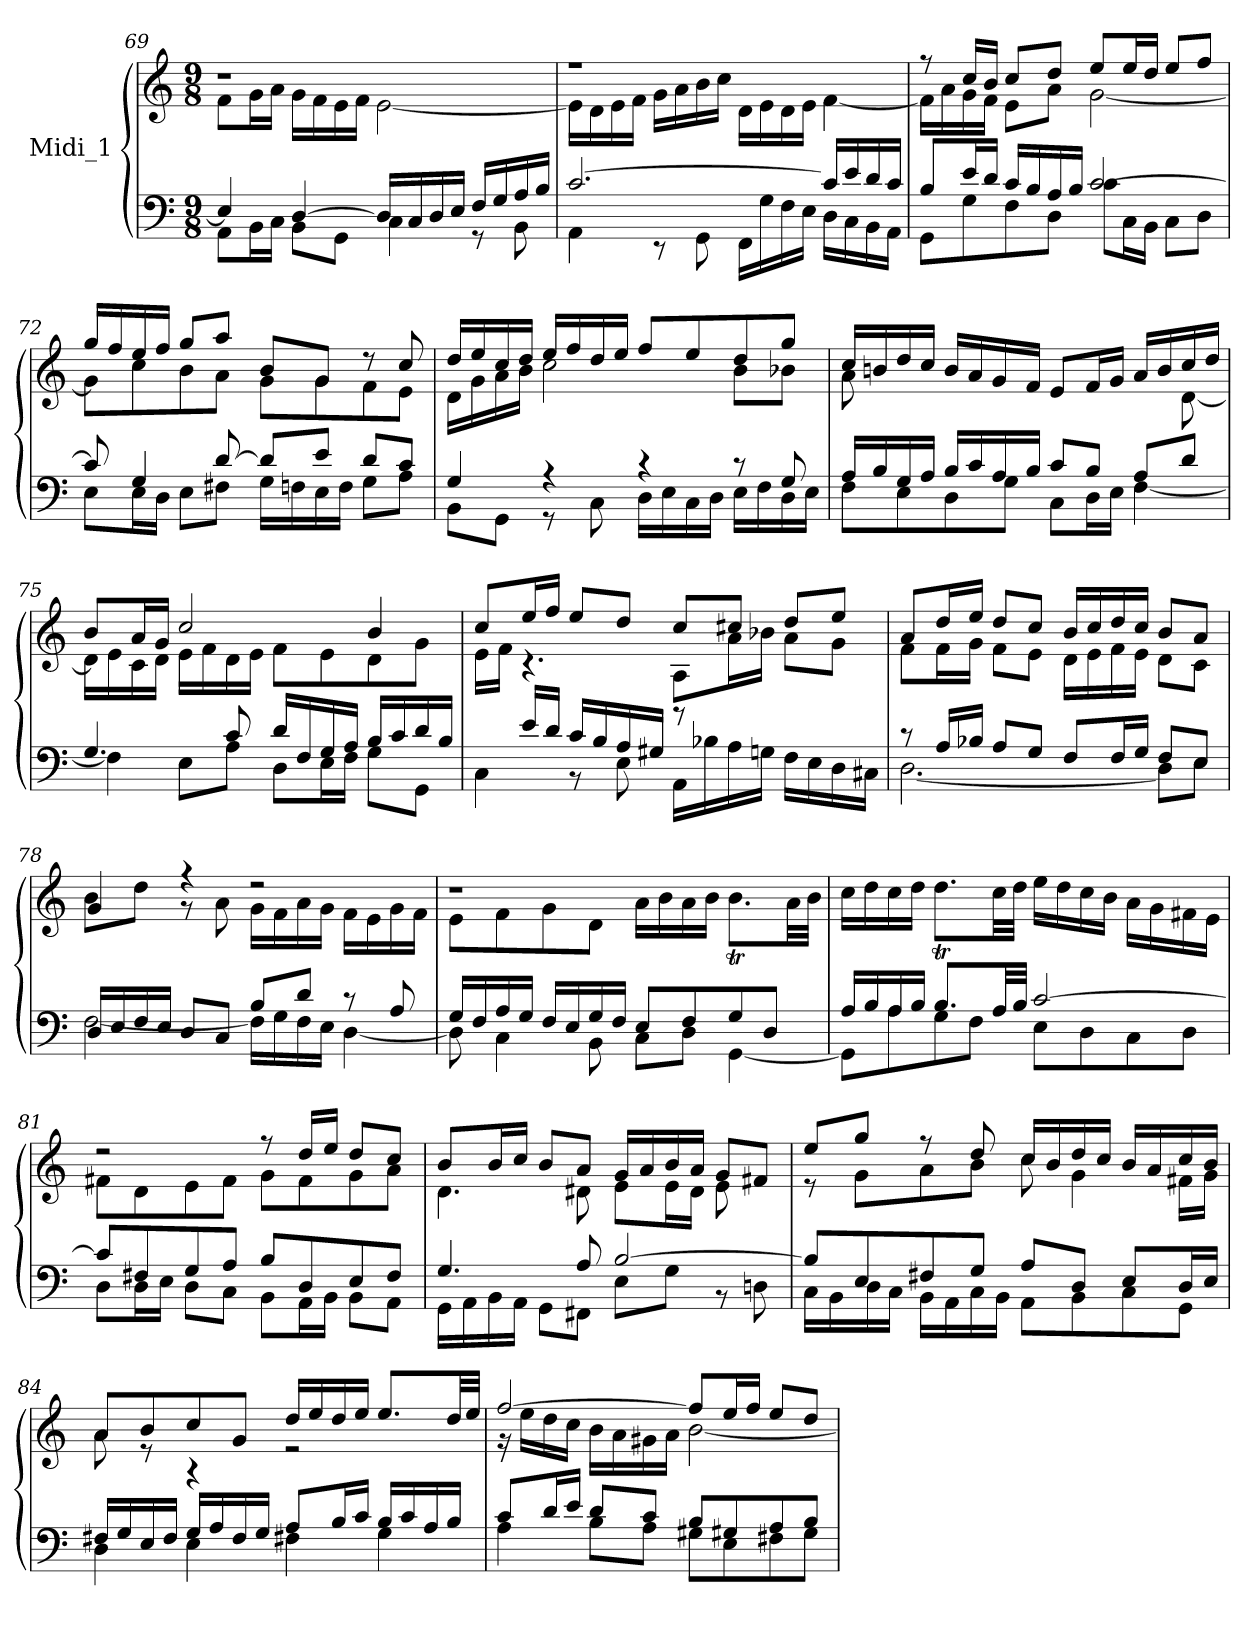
**kern	**kern
*part1	*part1
*staff2	*staff1
*I"Midi_1	*
*clefF4	*clefG2
*k[]	*k[]
*C:	*C:
*M9/8	*M9/8
=69	=69
*^	*^
4E/]	8AAL	1r	8f\L
.	16BB\L	.	16g\L
.	16C\JJ	.	16a\JJ
[4D/	8BBL	.	16gLL
.	.	.	16f\
.	8GG\J	.	16e\
.	.	.	16f\JJ
16DLL]	4C\	.	[2e\
16C	.	.	.
16D/	.	.	.
16E/JJ	.	.	.
16F/LL	8r	.	.
16G/	.	.	.
16A/	8BB\	.	.
16B/JJ	.	.	.
!!LO:LB:g=z	!!
=70	=70	=70	=70
[2.c/	4AA\	1r	16eLL]
.	.	.	16d\
.	.	.	16e\
.	.	.	16f\JJ
.	8r	.	16gLL
.	.	.	16a\
.	8GG\	.	16b\
.	.	.	16cc\JJ
.	16FFLL	.	16d\LL
.	16G\	.	16e\
.	16F\	.	16d\
.	16E\JJ	.	16e\JJ
16cLL]	16DLL	.	[4f\
16e/	16C\	.	.
16d/	16BB\	.	.
16c/JJ	16AA\JJ	.	.
=71	=71	=71	=71
8BL	8GGL	8r	16f\LL]
.	.	.	16a\
16e/L	8G\	16ccLL	16g\
16d/JJ	.	16b/JJ	16f\JJ
16cLL	8F\	8ccL	8e\L
16B/	.	.	.
16A/	8D\J	8dd/J	8a\J
16B/JJ	.	.	.
[2c/	8c\L	8ee/L	[2g\
.	16C\L	16ee/L	.
.	16BB\JJ	16dd/JJ	.
.	8C\L	8ee/L	.
.	8D\J	8ff/J	.
=72	=72	=72	=72
8c/]	8EL	16gg/LL	8g\L]
.	.	16ff/	.
4G/	16E\L	16ee/	8cc\
.	16D\JJ	16ff/JJ	.
.	8E\L	8gg/L	8b\
[8d/	8F#X\J	8aa/J	8a\J
8dL]	16G\LL	8bL	8gL
.	16Fn\	.	.
8e/J	16E\	8g/J	8g\
.	16F\JJ	.	.
8dL	8GL	8r	8f\
8c/J	8A\J	8cc/	8e\J
!!LO:LB:g=z	!!
=73	=73	=73	=73
4G/	8BB\L	16dd/LL	16d\LL
.	.	16ee/	16g\
.	8GG\J	16cc/	16a\
.	.	16dd/JJ	16b\JJ
4r	8r	16eeLL	2cc\
.	.	16ff/	.
.	8C\	16dd/	.
.	.	16ee/JJ	.
4r	16D\LL	8ffL	.
.	16E\	.	.
.	16C\	8ee/	.
.	16D\JJ	.	.
8r	16E\LL	8dd/	8b\L
.	16F\	.	.
8G/	16D\	8gg/J	8b-X\J
.	16E\JJ	.	.
=74	=74	=74	=74
16A/LL	8F\L	16ccLL	8a\
16B/	.	16bn/	.
16G/	8E\	16dd/	8ryy
16A/JJ	.	16cc/JJ	.
16BLL	8D\	16bLL	4ryy
16c/	.	16a/	.
16A	8G\J	16g/	.
16BJJ	.	16f/JJ	.
8cL	8C\L	8eL	4ryy
8B/J	16D\L	16f/L	.
.	16E\JJ	16g/JJ	.
8A/L	[4F\	16aLL	8ryy
.	.	16b/	.
8d/J	.	16cc/	[8d\
.	.	16dd/JJ	.
=75	=75	=75	=75
4.G/	4F\]	8bL	16dLL]
.	.	.	16e\
.	.	16a/L	16c\
.	.	16g/JJ	16d\JJ
.	8EL	2cc/	16e\LL
.	.	.	16f\
8c/	8A\J	.	16d\
.	.	.	16e\JJ
16dLL	8DL	.	8fL
16F/	.	.	.
16G/	16E\L	.	8e\
16A/JJ	16F\JJ	.	.
16BLL	8GL	4b/	8d\
16c/	.	.	.
16d/	8GG\J	.	8g\J
16B/JJ	.	.	.
!!LO:LB:g=z	!!
=76	=76	=76	=76
8ryy	4C\	8ccL	16e\LL
.	.	.	16f\JJ
16eLL	.	16ee/L	4.r
16d/JJ	.	16ff/JJ	.
16cLL	8r	8ee/L	.
16B/	.	.	.
16A/	8E\	8dd/J	.
16G#X/JJ	.	.	.
8r	16AALL	8ccL	8AL
.	16B-X\	.	.
8ryy	16A\	8cc#X/J	16a\L
.	16G\JJ	.	16b-X\JJ
4ryy	16F\LL	8ddL	8aL
.	16E\	.	.
.	16D\	8ee/J	8g\J
.	16C#X\JJ	.	.
=77	=77	=77	=77
8r	[2.D\	8aL	8f\L
16ALL	.	16dd/L	16f\L
16B-X/JJ	.	16ee/JJ	16g\JJ
8A/L	.	8ddL	8f\L
8G/J	.	8cc/J	8e\J
8FL	.	16bLL	16dLL
.	.	16cc/	16e\
16F/L	.	16dd/	16f\
16G/JJ	.	16cc/JJ	16e\JJ
8FL	8D\L]	8bL	8dL
8E/J	8E\J	8a/J	8c\J
=78	=78	=78	=78
16DLL	[2F\	4g/	8b\L
16E/	.	.	.
16F/	.	.	8dd\J
16E/JJ	.	.	.
8DL	.	4r	8r
8C/J	.	.	8a\
8B/L	16F\LL]	2r	16g\LL
.	16G\	.	16f\
8d/J	16F\	.	16a\
.	16E\JJ	.	16g\JJ
8r	[4D\	.	16f\LL
.	.	.	16e\
8A/	.	.	16g\
.	.	.	16f\JJ
!!LO:LB:g=z	!!
=79	=79	=79	=79
16GLL	8D\]	1r	8e\L
16F	.	.	.
16A	4C\	.	8f
16GJJ	.	.	.
16FLL	.	.	8g
16E	.	.	.
16G	8BB\	.	8dJ
16FJJ	.	.	.
8E/L	8C\L	.	16a\LL
.	.	.	16b\
8F/	8D\J	.	16a\
.	.	.	16b\JJ
8G/	[4GG\	.	8.btL
8D/J	.	.	.
.	.	.	32aLL
.	.	.	32bJJJ
=80	=80	=80	=80
16A/LL	8GGL]	1ryy	16cc\LL
16B/	.	.	16dd\
16A/	8A\	.	16cc\
16B/JJ	.	.	16dd\JJ
8.BL	8G\	.	8.ddTL
.	8F\J	.	.
32ALL	.	.	32cc\LL
32BJJJ	.	.	32dd\JJJ
[2c/	8EL	.	16eeLL
.	.	.	16dd\
.	8D\	.	16cc\
.	.	.	16b\JJ
.	8C\	.	16aLL
.	.	.	16g\
.	8D\J	.	16f#X\
.	.	.	16e\JJ
=81	=81	=81	=81
8c/L]	8DL	2r	8f#XL
8F#X/	16D\L	.	8d
.	16E\JJ	.	.
8G	8D\L	.	8e
8AJ	8C\J	.	8f#J
8BL	8BB\L	8r	8g\L
8D/	16AA\L	16dd/LL	8f#\
.	16BB\JJ	16ee/JJ	.
8E/	8BB\L	8dd/L	8g\
8F#/J	8AA\J	8cc/J	8a\J
!!LO:LB:g=z	!!
=82	=82	=82	=82
4.G/	16GGLL	8bL	4.d\
.	16AA\	.	.
.	16BB\	16bL	.
.	16AA\JJ	16ccJJ	.
.	8GG\L	8bL	.
8A/	8FF#X\J	8aJ	8d#X\
[2B/	8EL	16gLL	8e\L
.	.	16a	.
.	8G\J	16b	16e\L
.	.	16aJJ	16d#\JJ
.	8r	8g/L	8e\
.	8Dn\	8f#X/J	8ryy
=83	=83	=83	=83
8BL]	16CLL	8eeL	8r
.	16BB\	.	.
8E/	16D\	8ggJ	8g\L
.	16C\JJ	.	.
8F#X/	16BB\LL	8r	8a\
.	16AA\	.	.
8G/J	16C\	8dd/	8b\J
.	16BB\JJ	.	.
8A/L	8AAL	16ccLL	8cc\
.	.	16b	.
8D/J	8BB\	16dd	4g\
.	.	16ccJJ	.
8EL	8C	16bLL	.
.	.	16a	.
16D/L	8GGJ	16cc	16f#X\LL
16E/JJ	.	16bJJ	16g\JJ
=84	=84	=84	=84
16F#X/LL	4D\	8a/L	8a
16G/	.	.	.
16E/	.	8b/	8r
16F#/JJ	.	.	.
16GLL	4E\	8cc/	4r
16A	.	.	.
16F#	.	8g/J	.
16GJJ	.	.	.
8A/L	4F#X\	16ddLL	2r
.	.	16ee	.
16B/L	.	16dd	.
16c/JJ	.	16eeJJ	.
16BLL	4G\	8.eeL	.
16c	.	.	.
16A	.	.	.
16BJJ	.	32ddLL	.
.	.	32eeJJJ	.
!!LO:LB:g=z	!!
=85	=85	=85	=85
8c/L	4A\	[2ff/	16r
.	.	.	16ee\LL
16d/L	.	.	16dd\
16e/JJ	.	.	16cc\JJ
8dL	8BL	.	16b\LL
.	.	.	16a\
8cJ	8AJ	.	16g#X\
.	.	.	16a\JJ
8B/L	8G#XL	8ffL]	[2b\
8G#X/	8E	16eeL	.
.	.	16ffJJ	.
8A/	8F#X	8ee/L	.
8B/J	8G#J	8dd/J	.
*v	*v	*	*
*	*v	*v
=	=
*-	*-
